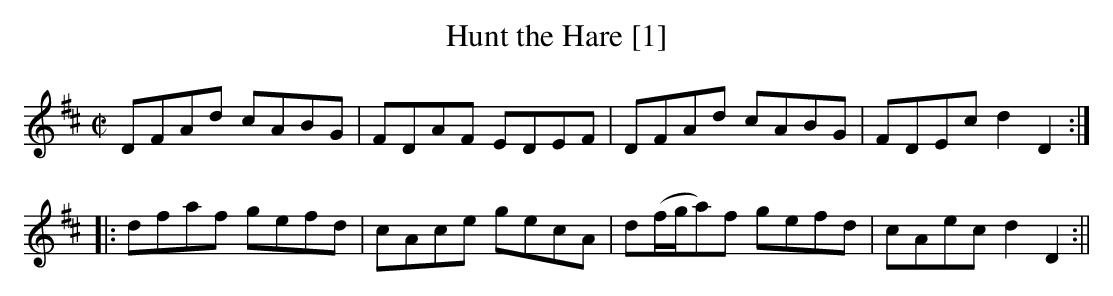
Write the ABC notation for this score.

X:1
T:Hunt the Hare [1]
M:C|
L:1/8
K:D
DFAd cABG|FDAF EDEF|DFAd cABG|FDEc d2D2:|
|:dfaf gefd|cAce gecA|d(f/g/a)f gefd|cAec d2D2:||
